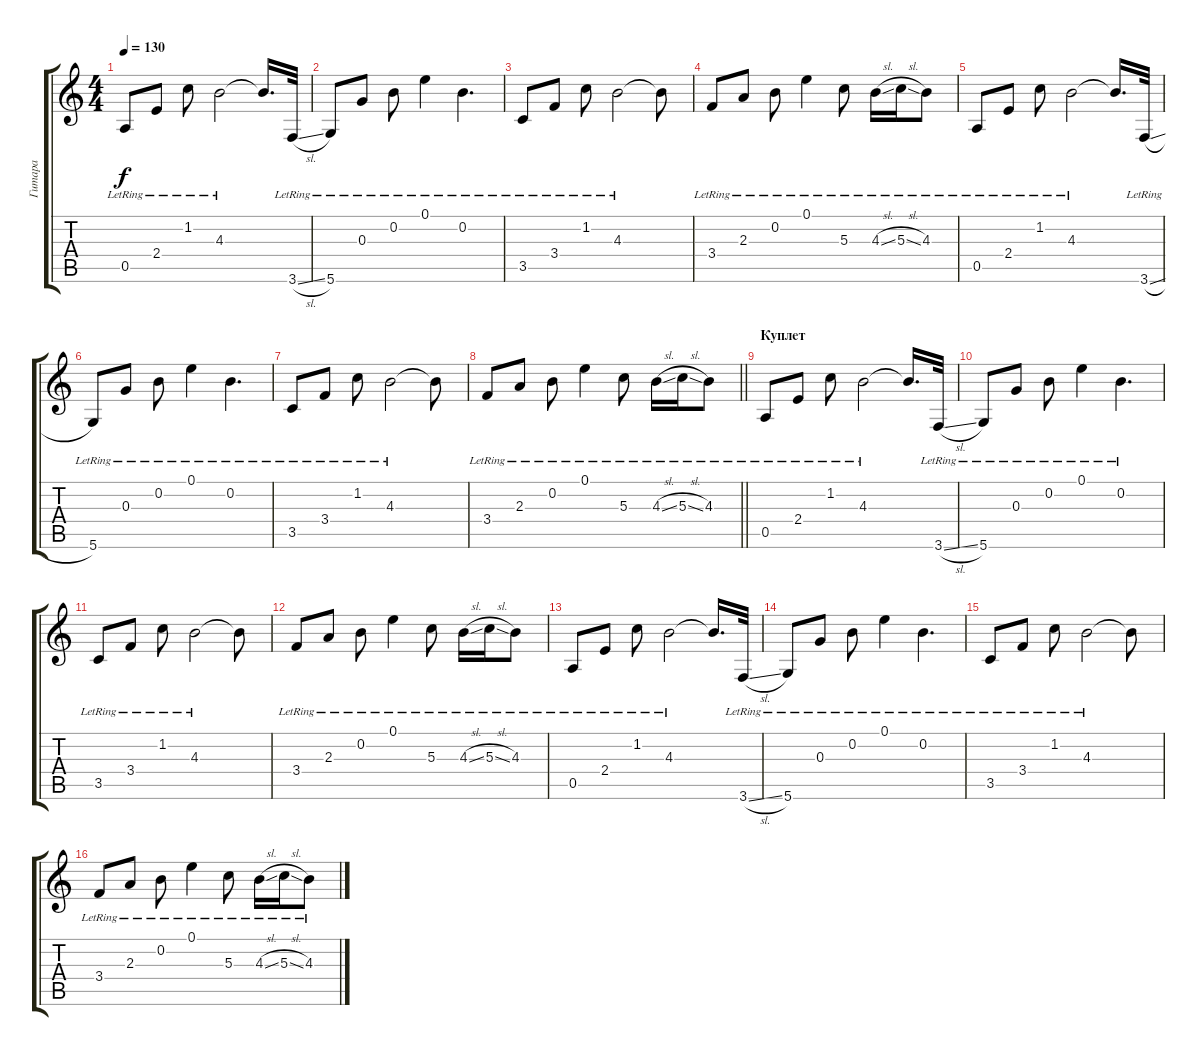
\track ("Гитара" "Гитара") {instrument acousticguitarsteel}
\staff {score tabs}
\tuning (E4 B3 G3 D3 A2 D2) {hide}
\ts (4 4)
\tempo 130
\clef g2
\ks c
0.5{lr}.8{dy f} 2.4{lr}.8 1.2{lr}.8 4.3{lr}.2 4.3{t}.16{d} 3.6{sl lr}.32 |
5.6{lr}.8 0.3{lr}.8 0.2{lr}.8 0.1{lr}.4 0.2{lr}.4{d} |
3.5{lr}.8 3.4{lr}.8 1.2{lr}.8 4.3{lr}.2 4.3{t}.8 |
3.4{lr}.8 2.3{lr}.8 0.2{lr}.8 0.1{lr}.4 5.3{lr}.8 4.3{sl lr}.16 5.3{sl lr}.16 4.3{lr}.8 |
0.5{lr}.8 2.4{lr}.8 1.2{lr}.8 4.3{lr}.2 4.3{t}.16{d} 3.6{sl lr}.32 |
5.6{lr}.8 0.3{lr}.8 0.2{lr}.8 0.1{lr}.4 0.2{lr}.4{d} |
3.5{lr}.8 3.4{lr}.8 1.2{lr}.8 4.3{lr}.2 4.3{t}.8 |
\barLineRight lightlight
3.4{lr}.8 2.3{lr}.8 0.2{lr}.8 0.1{lr}.4 5.3{lr}.8 4.3{sl lr}.16 5.3{sl lr}.16 4.3{lr}.8 |
\section ("" "Куплет")
0.5{lr}.8 2.4{lr}.8 1.2{lr}.8 4.3{lr}.2 4.3{t}.16{d} 3.6{sl lr}.32 |
5.6{lr}.8 0.3{lr}.8 0.2{lr}.8 0.1{lr}.4 0.2{lr}.4{d} |
3.5{lr}.8 3.4{lr}.8 1.2{lr}.8 4.3{lr}.2 4.3{t}.8 |
3.4{lr}.8 2.3{lr}.8 0.2{lr}.8 0.1{lr}.4 5.3{lr}.8 4.3{sl lr}.16 5.3{sl lr}.16 4.3{lr}.8 |
0.5{lr}.8 2.4{lr}.8 1.2{lr}.8 4.3{lr}.2 4.3{t}.16{d} 3.6{sl lr}.32 |
5.6{lr}.8 0.3{lr}.8 0.2{lr}.8 0.1{lr}.4 0.2{lr}.4{d} |
3.5{lr}.8 3.4{lr}.8 1.2{lr}.8 4.3{lr}.2 4.3{t}.8 |
3.4{lr}.8 2.3{lr}.8 0.2{lr}.8 0.1{lr}.4 5.3{lr}.8 4.3{sl lr}.16 5.3{sl lr}.16 4.3{lr}.8
